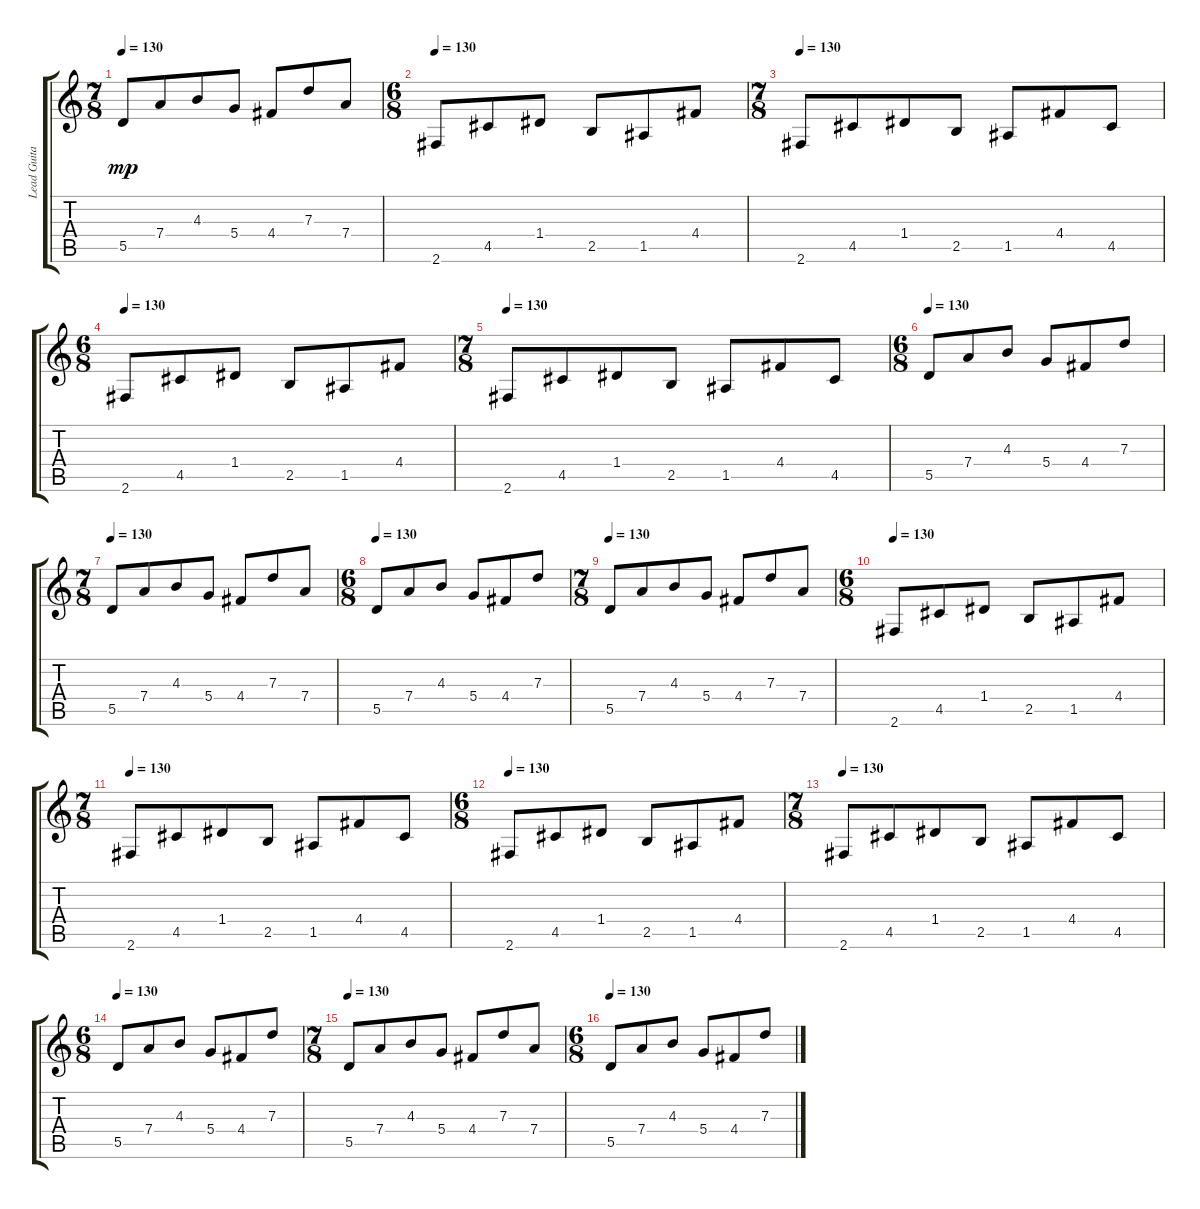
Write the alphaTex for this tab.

\track ("Lead Guitar" "Lead Guita") {instrument overdrivenguitar}
\staff {score tabs}
\tuning (E4 B3 G3 D3 A2 E2) {hide}
\ts (7 8)
\tempo 130
\clef g2
\ks c
5.5.8{dy mp} 7.4.8 4.3.8 5.4.8 4.4.8 7.3.8 7.4.8 |
\ts (6 8)
\tempo 130
2.6.8 4.5.8 1.4.8 2.5.8 1.5.8 4.4.8 |
\ts (7 8)
\tempo 130
2.6.8 4.5.8 1.4.8 2.5.8 1.5.8 4.4.8 4.5.8 |
\ts (6 8)
\tempo 130
2.6.8 4.5.8 1.4.8 2.5.8 1.5.8 4.4.8 |
\ts (7 8)
\tempo 130
2.6.8 4.5.8 1.4.8 2.5.8 1.5.8 4.4.8 4.5.8 |
\ts (6 8)
\tempo 130
5.5.8 7.4.8 4.3.8 5.4.8 4.4.8 7.3.8 |
\ts (7 8)
\tempo 130
5.5.8 7.4.8 4.3.8 5.4.8 4.4.8 7.3.8 7.4.8 |
\ts (6 8)
\tempo 130
5.5.8 7.4.8 4.3.8 5.4.8 4.4.8 7.3.8 |
\ts (7 8)
\tempo 130
5.5.8 7.4.8 4.3.8 5.4.8 4.4.8 7.3.8 7.4.8 |
\ts (6 8)
\tempo 130
2.6.8 4.5.8 1.4.8 2.5.8 1.5.8 4.4.8 |
\ts (7 8)
\tempo 130
2.6.8 4.5.8 1.4.8 2.5.8 1.5.8 4.4.8 4.5.8 |
\ts (6 8)
\tempo 130
2.6.8 4.5.8 1.4.8 2.5.8 1.5.8 4.4.8 |
\ts (7 8)
\tempo 130
2.6.8 4.5.8 1.4.8 2.5.8 1.5.8 4.4.8 4.5.8 |
\ts (6 8)
\tempo 130
5.5.8 7.4.8 4.3.8 5.4.8 4.4.8 7.3.8 |
\ts (7 8)
\tempo 130
5.5.8 7.4.8 4.3.8 5.4.8 4.4.8 7.3.8 7.4.8 |
\ts (6 8)
\tempo 130
5.5.8 7.4.8 4.3.8 5.4.8 4.4.8 7.3.8
